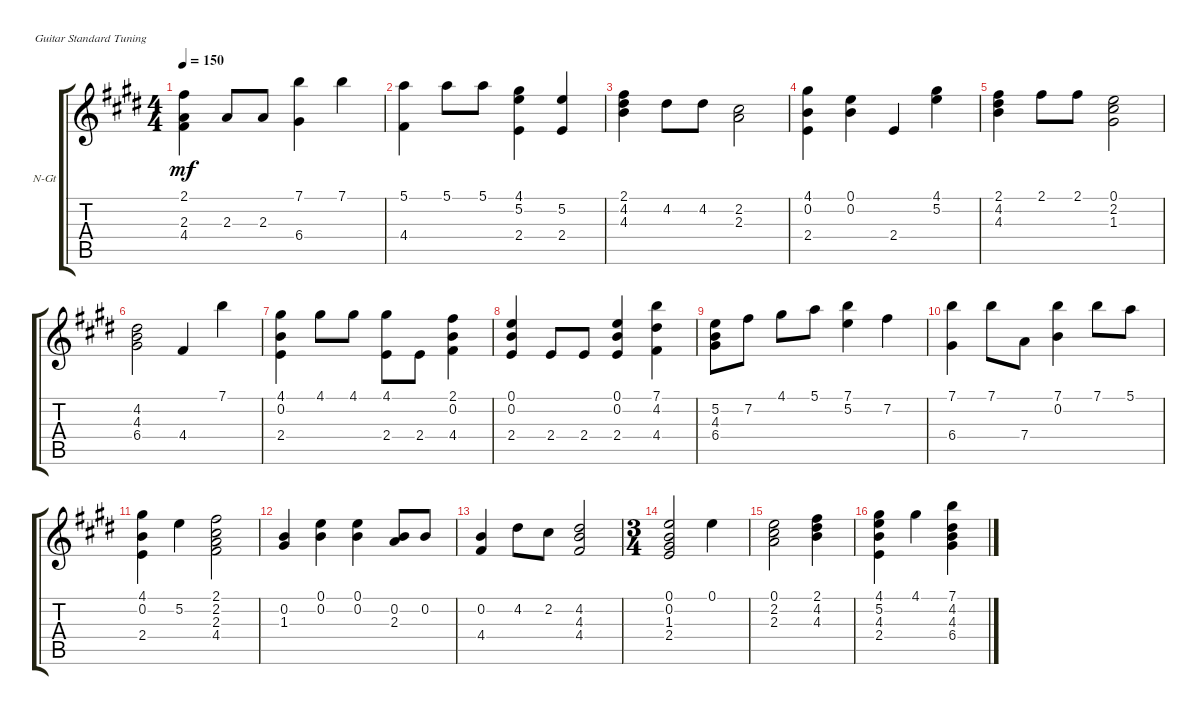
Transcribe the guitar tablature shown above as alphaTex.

\defaultSystemsLayout 4
\bracketExtendMode groupsimilarinstruments
\firstSystemTrackNameOrientation horizontal
\otherSystemsTrackNameOrientation horizontal
\track ("Nylon Guitar" "N-Gt") {instrument acousticguitarnylon}
\staff {score tabs}
\tuning (E4 B3 G3 D3 A2 E2)
\ts (4 4)
\tempo 150
\clef g2
\ks e
(2.1 2.3 4.4).4{dy mf} 2.3.8 2.3.8 (6.4 7.1).4 7.1.4 |
(5.1 4.4).4 5.1.8 5.1.8 (4.1 5.2 2.4).4 (2.4 5.2).4 |
(2.1 4.2 4.3).4 4.2.8 4.2.8 (2.2 2.3).2 |
(4.1 0.2 2.4).4 (0.1 0.2).4 2.4.4 (4.1 5.2).4 |
(2.1 4.2 4.3).4 2.1.8 2.1.8 (0.1 2.2 1.3).2 |
(4.2 4.3 6.4).2 4.4.4 7.1.4 |
(4.1 0.2 2.4).4 4.1.8 4.1.8 (4.1 2.4).8 2.4.8 (4.4 0.2 2.1).4 |
(0.1 0.2 2.4).4 2.4.8 2.4.8 (2.4 0.2 0.1).4 (7.1 4.2 4.4).4 |
(5.2 4.3 6.4).8 7.2.8 4.1.8 5.1.8 (5.2 7.1).4 7.2.4 |
(7.1 6.4).4 7.1.8 7.4.8 (7.1 0.2).4 7.1.8 5.1.8 |
(4.1 0.2 2.4).4 5.2.4 (2.1 2.2 2.3 4.4).2 |
(1.3 0.2).4 (0.2 0.1).4 (0.1 0.2).4 (0.2 2.3).8 0.2.8 |
(0.2 4.4).4 4.2.8 2.2.8 (4.2 4.3 4.4).2 |
\ts (3 4)
(0.1 0.2 1.3 2.4).2 0.1.4 |
(0.1 2.2 2.3).2 (2.1 4.2 4.3).4 |
(4.1 5.2 4.3 2.4).4 4.1.4 (7.1 4.2 4.3 6.4).4
